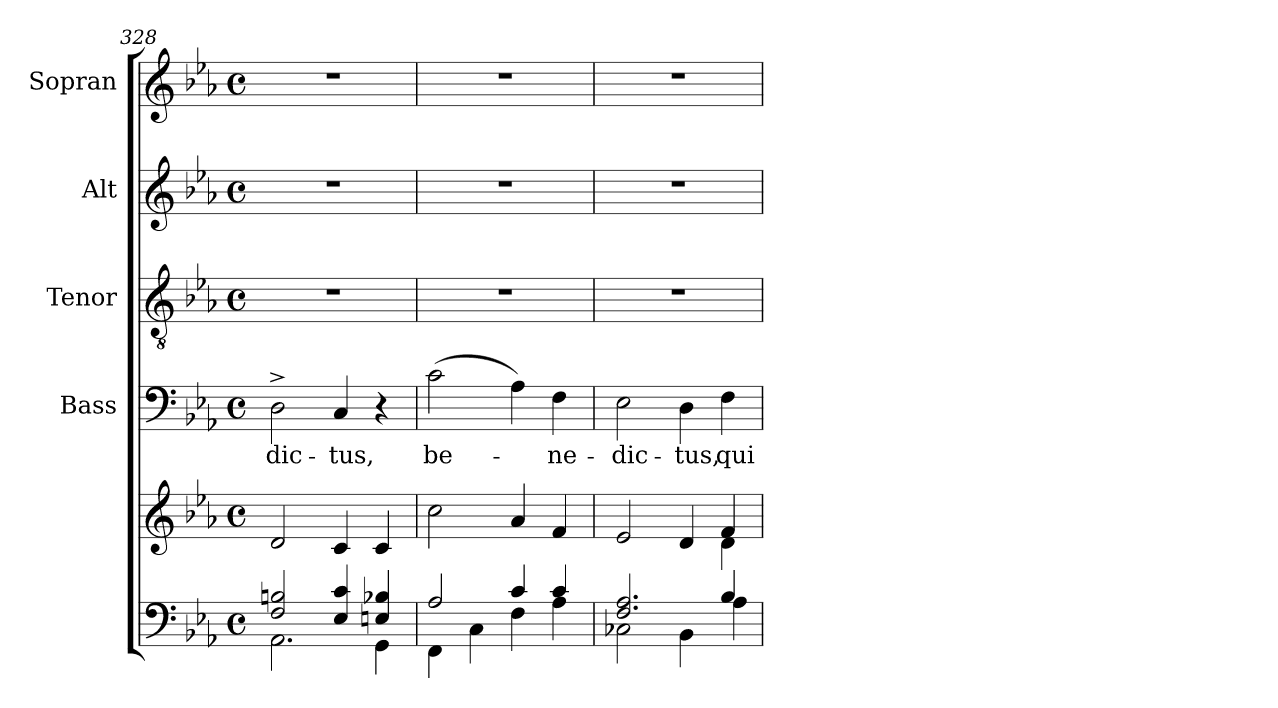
**kern	**kern	**kern	**text	**kern	**kern	**kern
*part5	*part5	*part4	*part4	*part3	*part2	*part1
*staff6	*staff5	*staff4	*staff4	*staff3	*staff2	*staff1
*	*	*I"Bass	*	*I"Tenor	*I"Alt	*I"Sopran
*	*	*I'B.	*	*I'T.	*I'A.	*I'S.
*clefF4	*clefG2	*clefF4	*	*clefGv2	*clefG2	*clefG2
*k[b-e-a-]	*k[b-e-a-]	*k[b-e-a-]	*	*k[b-e-a-]	*k[b-e-a-]	*k[b-e-a-]
*E-:	*E-:	*E-:	*	*E-:	*E-:	*E-:
*M4/4	*M4/4	*M4/4	*	*M4/4	*M4/4	*M4/4
*met(c)	*met(c)	*met(c)	*	*met(c)	*met(c)	*met(c)
=328	=328	=328	=328	=328	=328	=328
*^	*	*	*	*	*	*
!	!	!	!	!LO:LY:b	!	!	!
2F/ 2Bn/	2.AA-\	2d/	2D^>\	-dic-	1r	1r	1r
!	!	!	!	!LO:LY:b	!	!	!
4E-/ 4c/	.	4c/	4C/	-tus,	.	.	.
4En/ 4B-X/	4GG\	4c/	4r	.	.	.	.
=329	=329	=329	=329	=329	=329	=329	=329
!	!	!	!	!LO:LY:b	!	!	!
2A-/	4FF\	2cc\	(>2c\	be-	1r	1r	1r
.	4C\	.	.	.	.	.	.
4c/	4F\	4a-/	4A-\)	.	.	.	.
!	!	!	!	!LO:LY:b	!	!	!
4c/	4A-\	4f/	4F\	-ne-	.	.	.
=330	=330	=330	=330	=330	=330	=330	=330
*	*	*^	*	*	*	*	*
!	!	!	!	!	!LO:LY:b	!	!	!
2.F/ 2.A-/	2C-X\	2e-/	2.ryy	2E-\	-dic-	1r	1r	1r
!	!	!	!	!	!LO:LY:b	!	!	!
.	4BB-\	4d/	.	4D\	-tus,	.	.	.
!	!	!	!	!	!LO:LY:b	!	!	!
4B-/	4A-\	4f/	4d\	4F\	qui	.	.	.
*v	*v	*	*	*	*	*	*	*
*	*v	*v	*	*	*	*	*
=	=	=	=	=	=	=
*-	*-	*-	*-	*-	*-	*-
